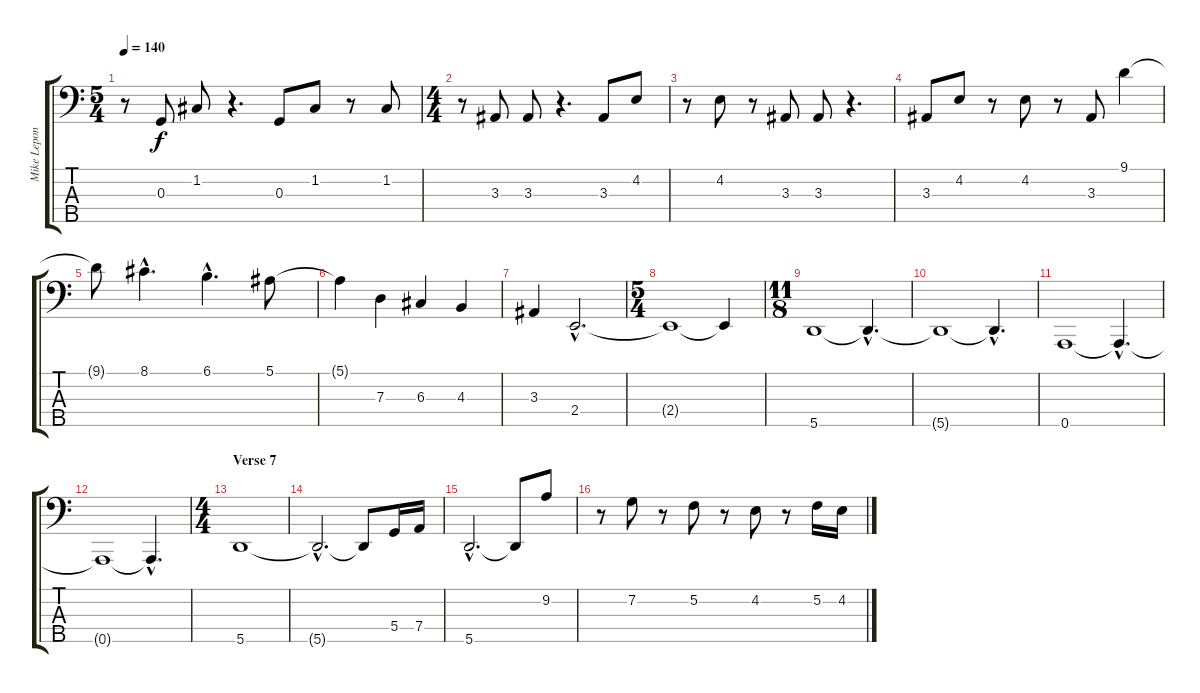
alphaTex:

\track ("Mike Lepond" "Mike Lepon") {instrument electricbasspick}
\staff {score tabs}
\tuning (F2 C2 G1 D1 A0) {hide}
\ts (5 4)
\tempo 140
\clef f4
\ks c
r.8{dy f} 0.3.8 1.2.8 r.4{d} 0.3.8 1.2.8 r.8 1.2.8 |
\ts (4 4)
r.8 3.3.8 3.3.8 r.4{d} 3.3.8 4.2.8 |
r.8 4.2.8 r.8 3.3.8 3.3.8 r.4{d} |
3.3.8 4.2.8 r.8 4.2.8 r.8 3.3.8 9.1.4 |
9.1{t}.8 8.1{hac}.4{d} 6.1{hac}.4{d} 5.1.8 |
5.1{t}.4 7.3.4 6.3.4 4.3.4 |
3.3.4 2.4{hac}.2{d} |
\ts (5 4)
2.4{t}.1 2.4{t}.4 |
\ts (11 8)
5.5.1 5.5{hac t}.4{d} |
5.5{t}.1 5.5{hac t}.4{d} |
0.5.1 0.5{hac t}.4{d} |
0.5{t}.1 0.5{hac t}.4{d} |
\ts (4 4)
\section ("" "Verse 7")
5.5.1 |
5.5{hac t}.2{d} 5.5{t}.8 5.4.16 7.4.16 |
5.5{hac}.2{d} 5.5{t}.8 9.2.8 |
r.8 7.2.8 r.8 5.2.8 r.8 4.2.8 r.8 5.2.16 4.2.16
